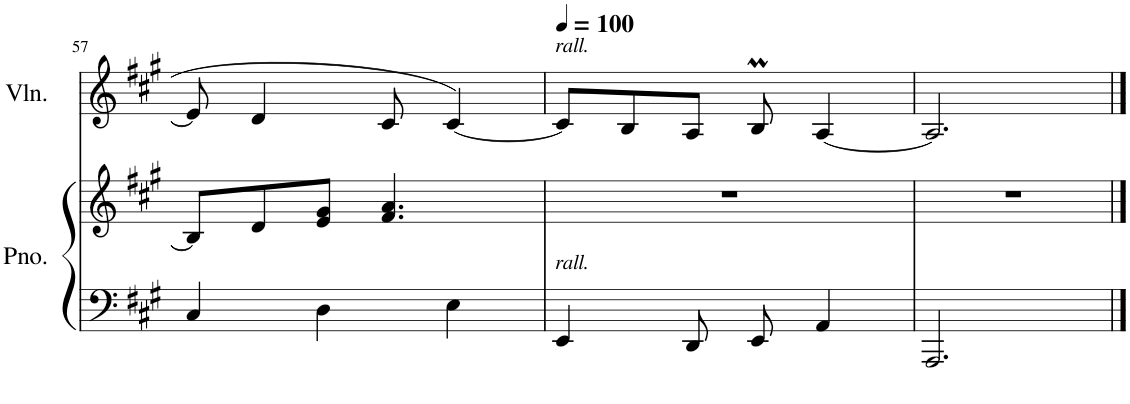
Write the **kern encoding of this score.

**kern	**kern	**kern
*part2	*part2	*part1
*staff3	*staff2	*staff1
*I"Piano	*	*I"Violin
*I'Pno.	*	*I'Vln.
!!LO:PB:g=z
*clefF4	*clefG2	*clefG2
*k[f#c#g#]	*k[f#c#g#]	*k[f#c#g#]
*M6/8	*M6/8	*M6/8
=57	=57	=57
4C#/	8B/L]	8e/]
.	8d/	4d/
4D\	8e/ 8g#/J	.
.	4.f#/ 4.a/	8c#/
4E\	.	[4c#/
=58	=58	=58
*	*	*MM100
!	!	!LO:TX:a:i:t=rall.
!LO:TX:a:i:t=rall.	!	!
4EE/	2.r	8c#/L]
.	.	8B/
8DD/	.	8A/J
8EE/	.	8BM/
4AA/	.	[4A/
=59	=59	=59
2.AAA/	2.r	2.A/]
==	==	==
*-	*-	*-
